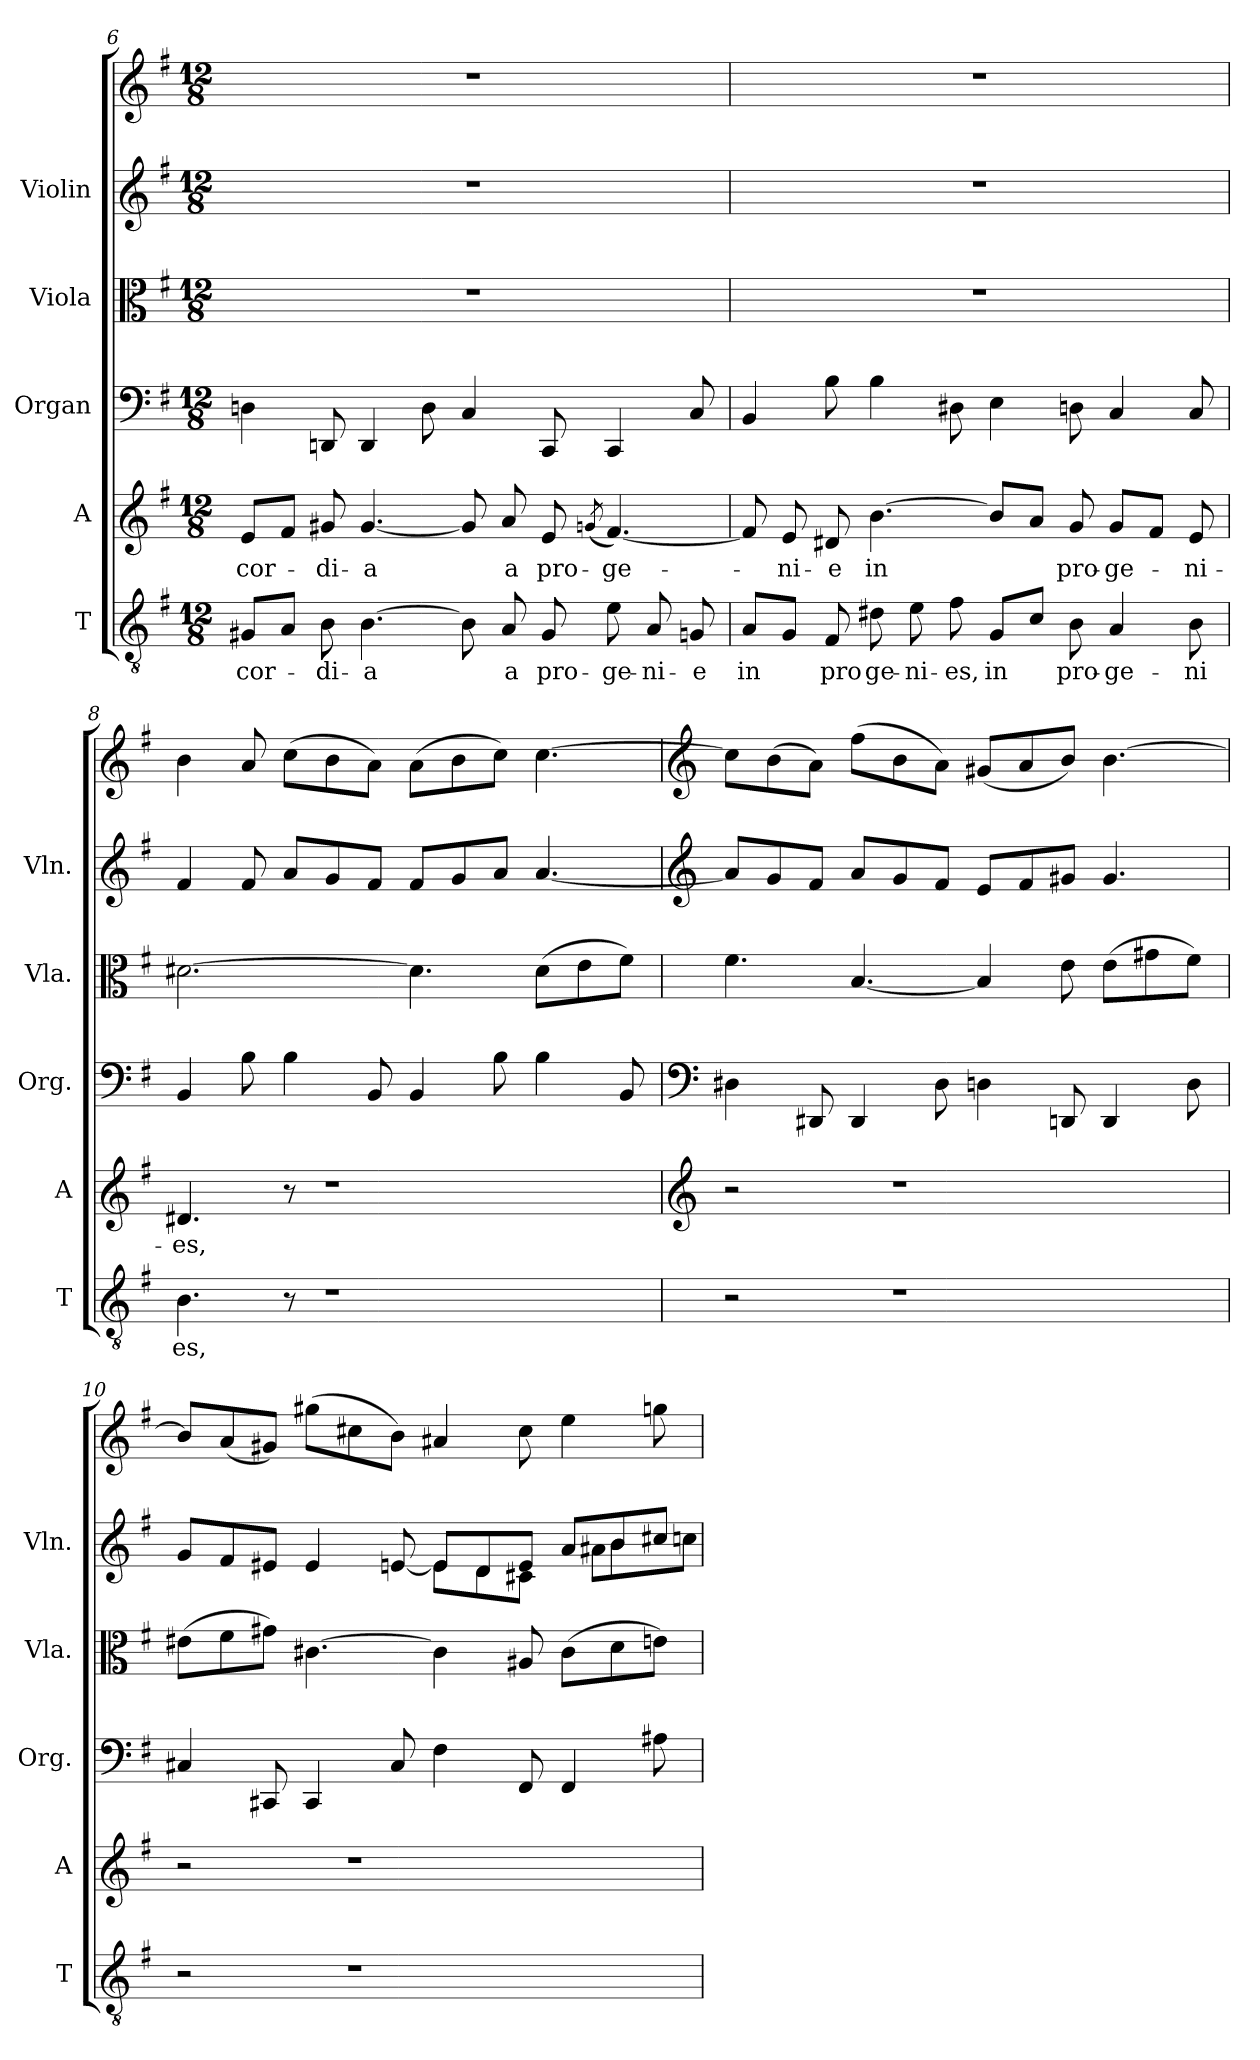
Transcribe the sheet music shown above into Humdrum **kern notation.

**kern	**text	**kern	**text	**kern	**kern	**kern	**kern
*part5	*part5	*part4	*part4	*part3	*part2	*part1	*part1
*staff6	*staff6	*staff5	*staff5	*staff4	*staff3	*staff2	*staff1
*I"T	*	*I"A	*	*I"Organ	*I"Viola	*I"Violin	*
*I'T	*	*I'A	*	*I'Org.	*I'Vla.	*I'Vln.	*
*clefGv2	*	*clefG2	*	*clefF4	*clefC3	*clefG2	*clefG2
*k[f#]	*	*k[f#]	*	*k[f#]	*k[f#]	*k[f#]	*k[f#]
*M12/8	*	*M12/8	*	*M12/8	*M12/8	*M12/8	*M12/8
=6	=6	=6	=6	=6	=6	=6	=6
8G#X/L	-cor-	8e/L	-cor-	4Dn\	1.r	1.r	1.r
8A/J	.	8f#/J	.	.	.	.	.
8B\	-di-	8g#X/	-di-	8DDn/	.	.	.
[4.B\	-a	[4.g#/	-a	4DD/	.	.	.
.	.	.	.	8D\	.	.	.
8B\]	.	8g#/]	.	4C/	.	.	.
8A/	a	8a/	a	.	.	.	.
8G#/	pro-	8e/	pro-	8CC/	.	.	.
.	.	(8qgn/	.	.	.	.	.
8e\	-ge-	[4.f#/)	-ge-	4CC/	.	.	.
8A/	-ni-	.	.	.	.	.	.
8Gn/	-e	.	.	8C/	.	.	.
!!LO:LB:g=z
=7	=7	=7	=7	=7	=7	=7	=7
8A/L	in	8f#/]	.	4BB/	1.r	1.r	1.r
8G/J	.	8e/	-ni-	.	.	.	.
8F#/	pro	8d#X/	-e	8B\	.	.	.
8d#X\	-ge-	[4.b\	in	4B\	.	.	.
8e\	-ni-	.	.	.	.	.	.
8f#\	-es,	.	.	8D#X\	.	.	.
8G/L	in	8b/L]	.	4E\	.	.	.
8c/J	.	8a/J	.	.	.	.	.
8B\	pro-	8g/	pro-	8Dn\	.	.	.
4A/	-ge-	8g/L	-ge-	4C/	.	.	.
.	.	8f#/J	.	.	.	.	.
8B\	-ni	8e/	-ni-	8C/	.	.	.
=8	=8	=8	=8	=8	=8	=8	=8
4.B\	es,	4.d#X/	-es,	4BB/	[2.d#X\	4f#/	4b\
.	.	.	.	8B\	.	8f#/	8a/
8r	.	8r	.	4B\	.	8a/L	(>8cc\L
1r	.	1r	.	.	.	8g/	8b\
.	.	.	.	8BB/	.	8f#/J	8a\J)
.	.	.	.	4BB/	4.d#\]	8f#/L	(>8a\L
.	.	.	.	.	.	8g/	8b\
.	.	.	.	8B\	.	8a/J	8cc\J)
.	.	.	.	4B\	(>8d#\L	[4.a/	[4.cc\
.	.	.	.	.	8e\	.	.
.	.	.	.	8BB/	8f#\J)	.	.
!!LO:PB:g=z
=9	=9	=9	=9	=9	=9	=9	=9
*	*	*clefG2	*	*clefF4	*	*clefG2	*clefG2
2r	.	2r	.	4D#X\	4.f#\	8a/L]	8cc\L]
.	.	.	.	.	.	8g/	(>8b\
.	.	.	.	8DD#X/	.	8f#/J	8a\J)
.	.	.	.	4DD#/	[4.B/	8a/L	(>8ff#\L
1r	.	1r	.	.	.	8g/	8b\
.	.	.	.	8D#\	.	8f#/J	8a\J)
.	.	.	.	4Dn\	4B/]	8e/L	(8g#X/L
.	.	.	.	.	.	8f#/	8a/
.	.	.	.	8DDn/	8e\	8g#X/J	8b/J)
.	.	.	.	4DD/	(>8e\L	4.g#/	[4.b\
.	.	.	.	.	8g#X\	.	.
.	.	.	.	8D\	8f#\J)	.	.
=10	=10	=10	=10	=10	=10	=10	=10
*	*	*	*	*	*	*^	*
2r	.	2r	.	4C#X/	(>8e#X\L	8g/L	2.ryy	8b/L]
.	.	.	.	.	8f#\	8f#/	.	(8a/
.	.	.	.	8CC#X/	8g#X\J)	8e#X/J	.	8g#X/J)
.	.	.	.	4CC#/	[4.c#X\	4e#/	.	(8gg#X\L
1r	.	1r	.	.	.	.	.	8cc#X\
.	.	.	.	8C#/	.	[8en/	.	8b\J)
.	.	.	.	4F#\	4c#\]	8e/L]	8e\L	4a#X/
.	.	.	.	.	.	8d/	8d\	.
.	.	.	.	8FF#/	8A#X/	8e/J	8c#X\J	8cc#\
.	.	.	.	4FF#/	(>8c#\L	8a/L	8a#X\L	4ee\
.	.	.	.	.	8d\	8b/	8b\	.
.	.	.	.	8A#X\	8en\J)	8cc#X/J	8ccn\J	8ggn\
*	*	*	*	*	*	*v	*v	*
=	=	=	=	=	=	=	=
*-	*-	*-	*-	*-	*-	*-	*-
